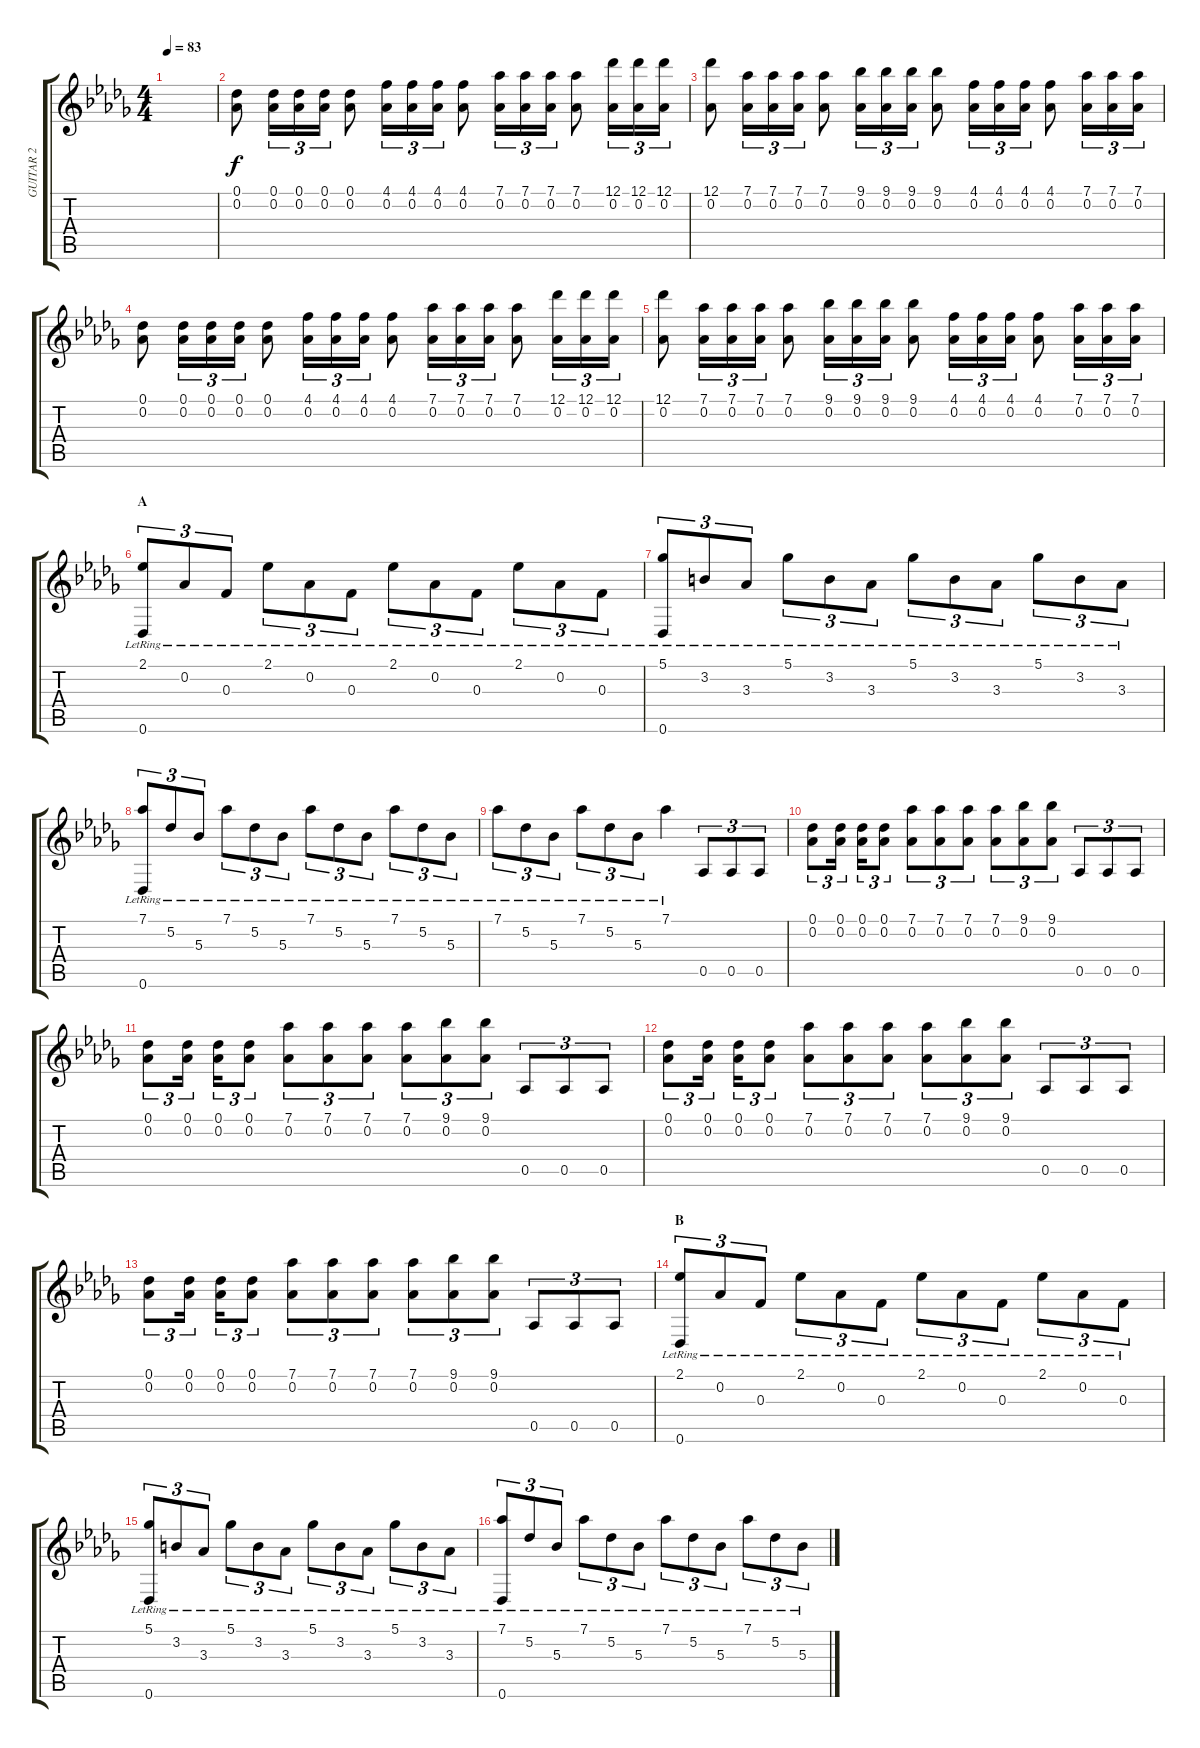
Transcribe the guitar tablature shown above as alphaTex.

\track ("GUITAR 2" "GUITAR 2") {instrument acousticguitarnylon}
\staff {score tabs}
\tuning (Db4 Ab3 F3 Db3 Ab2 Db2) {hide}
\ts (4 4)
\tempo 83
\clef g2
\ks db
|
(0.1 0.2).8 (0.1 0.2).16{tu (3 2)} (0.1 0.2).16{tu (3 2)} (0.1 0.2).16{tu (3 2)} (0.1 0.2).8 (4.1 0.2).16{tu (3 2)} (4.1 0.2).16{tu (3 2)} (4.1 0.2).16{tu (3 2)} (4.1 0.2).8 (7.1 0.2).16{tu (3 2)} (7.1 0.2).16{tu (3 2)} (7.1 0.2).16{tu (3 2)} (7.1 0.2).8 (12.1 0.2).16{tu (3 2)} (12.1 0.2).16{tu (3 2)} (12.1 0.2).16{tu (3 2)} |
(12.1 0.2).8 (7.1 0.2).16{tu (3 2)} (7.1 0.2).16{tu (3 2)} (7.1 0.2).16{tu (3 2)} (7.1 0.2).8 (9.1 0.2).16{tu (3 2)} (9.1 0.2).16{tu (3 2)} (9.1 0.2).16{tu (3 2)} (9.1 0.2).8 (4.1 0.2).16{tu (3 2)} (4.1 0.2).16{tu (3 2)} (4.1 0.2).16{tu (3 2)} (4.1 0.2).8 (7.1 0.2).16{tu (3 2)} (7.1 0.2).16{tu (3 2)} (7.1 0.2).16{tu (3 2)} |
(0.1 0.2).8 (0.1 0.2).16{tu (3 2)} (0.1 0.2).16{tu (3 2)} (0.1 0.2).16{tu (3 2)} (0.1 0.2).8 (4.1 0.2).16{tu (3 2)} (4.1 0.2).16{tu (3 2)} (4.1 0.2).16{tu (3 2)} (4.1 0.2).8 (7.1 0.2).16{tu (3 2)} (7.1 0.2).16{tu (3 2)} (7.1 0.2).16{tu (3 2)} (7.1 0.2).8 (12.1 0.2).16{tu (3 2)} (12.1 0.2).16{tu (3 2)} (12.1 0.2).16{tu (3 2)} |
(12.1 0.2).8 (7.1 0.2).16{tu (3 2)} (7.1 0.2).16{tu (3 2)} (7.1 0.2).16{tu (3 2)} (7.1 0.2).8 (9.1 0.2).16{tu (3 2)} (9.1 0.2).16{tu (3 2)} (9.1 0.2).16{tu (3 2)} (9.1 0.2).8 (4.1 0.2).16{tu (3 2)} (4.1 0.2).16{tu (3 2)} (4.1 0.2).16{tu (3 2)} (4.1 0.2).8 (7.1 0.2).16{tu (3 2)} (7.1 0.2).16{tu (3 2)} (7.1 0.2).16{tu (3 2)} |
\section ("" "A")
(2.1{lr} 0.6{lr}).8{tu (3 2)} 0.2{lr}.8{tu (3 2)} 0.3{lr}.8{tu (3 2)} 2.1{lr}.8{tu (3 2)} 0.2{lr}.8{tu (3 2)} 0.3{lr}.8{tu (3 2)} 2.1{lr}.8{tu (3 2)} 0.2{lr}.8{tu (3 2)} 0.3{lr}.8{tu (3 2)} 2.1{lr}.8{tu (3 2)} 0.2{lr}.8{tu (3 2)} 0.3{lr}.8{tu (3 2)} |
(5.1{lr} 0.6{lr}).8{tu (3 2)} 3.2{lr}.8{tu (3 2)} 3.3{lr}.8{tu (3 2)} 5.1{lr}.8{tu (3 2)} 3.2{lr}.8{tu (3 2)} 3.3{lr}.8{tu (3 2)} 5.1{lr}.8{tu (3 2)} 3.2{lr}.8{tu (3 2)} 3.3{lr}.8{tu (3 2)} 5.1{lr}.8{tu (3 2)} 3.2{lr}.8{tu (3 2)} 3.3{lr}.8{tu (3 2)} |
(7.1{lr} 0.6{lr}).8{tu (3 2)} 5.2{lr}.8{tu (3 2)} 5.3{lr}.8{tu (3 2)} 7.1{lr}.8{tu (3 2)} 5.2{lr}.8{tu (3 2)} 5.3{lr}.8{tu (3 2)} 7.1{lr}.8{tu (3 2)} 5.2{lr}.8{tu (3 2)} 5.3{lr}.8{tu (3 2)} 7.1{lr}.8{tu (3 2)} 5.2{lr}.8{tu (3 2)} 5.3{lr}.8{tu (3 2)} |
7.1{lr}.8{tu (3 2)} 5.2{lr}.8{tu (3 2)} 5.3{lr}.8{tu (3 2)} 7.1{lr}.8{tu (3 2)} 5.2{lr}.8{tu (3 2)} 5.3{lr}.8{tu (3 2)} 7.1{lr}.4 0.5.8{tu (3 2)} 0.5.8{tu (3 2)} 0.5.8{tu (3 2)} |
(0.1 0.2).8{tu (3 2)} (0.1 0.2).16{tu (3 2)} (0.1 0.2).16{tu (3 2)} (0.1 0.2).8{tu (3 2)} (7.1 0.2).8{tu (3 2)} (7.1 0.2).8{tu (3 2)} (7.1 0.2).8{tu (3 2)} (7.1 0.2).8{tu (3 2)} (9.1 0.2).8{tu (3 2)} (9.1 0.2).8{tu (3 2)} 0.5.8{tu (3 2)} 0.5.8{tu (3 2)} 0.5.8{tu (3 2)} |
(0.1 0.2).8{tu (3 2)} (0.1 0.2).16{tu (3 2)} (0.1 0.2).16{tu (3 2)} (0.1 0.2).8{tu (3 2)} (7.1 0.2).8{tu (3 2)} (7.1 0.2).8{tu (3 2)} (7.1 0.2).8{tu (3 2)} (7.1 0.2).8{tu (3 2)} (9.1 0.2).8{tu (3 2)} (9.1 0.2).8{tu (3 2)} 0.5.8{tu (3 2)} 0.5.8{tu (3 2)} 0.5.8{tu (3 2)} |
(0.1 0.2).8{tu (3 2)} (0.1 0.2).16{tu (3 2)} (0.1 0.2).16{tu (3 2)} (0.1 0.2).8{tu (3 2)} (7.1 0.2).8{tu (3 2)} (7.1 0.2).8{tu (3 2)} (7.1 0.2).8{tu (3 2)} (7.1 0.2).8{tu (3 2)} (9.1 0.2).8{tu (3 2)} (9.1 0.2).8{tu (3 2)} 0.5.8{tu (3 2)} 0.5.8{tu (3 2)} 0.5.8{tu (3 2)} |
(0.1 0.2).8{tu (3 2)} (0.1 0.2).16{tu (3 2)} (0.1 0.2).16{tu (3 2)} (0.1 0.2).8{tu (3 2)} (7.1 0.2).8{tu (3 2)} (7.1 0.2).8{tu (3 2)} (7.1 0.2).8{tu (3 2)} (7.1 0.2).8{tu (3 2)} (9.1 0.2).8{tu (3 2)} (9.1 0.2).8{tu (3 2)} 0.5.8{tu (3 2)} 0.5.8{tu (3 2)} 0.5.8{tu (3 2)} |
\section ("" "B")
(2.1{lr} 0.6{lr}).8{tu (3 2)} 0.2{lr}.8{tu (3 2)} 0.3{lr}.8{tu (3 2)} 2.1{lr}.8{tu (3 2)} 0.2{lr}.8{tu (3 2)} 0.3{lr}.8{tu (3 2)} 2.1{lr}.8{tu (3 2)} 0.2{lr}.8{tu (3 2)} 0.3{lr}.8{tu (3 2)} 2.1{lr}.8{tu (3 2)} 0.2{lr}.8{tu (3 2)} 0.3{lr}.8{tu (3 2)} |
(5.1{lr} 0.6{lr}).8{tu (3 2)} 3.2{lr}.8{tu (3 2)} 3.3{lr}.8{tu (3 2)} 5.1{lr}.8{tu (3 2)} 3.2{lr}.8{tu (3 2)} 3.3{lr}.8{tu (3 2)} 5.1{lr}.8{tu (3 2)} 3.2{lr}.8{tu (3 2)} 3.3{lr}.8{tu (3 2)} 5.1{lr}.8{tu (3 2)} 3.2{lr}.8{tu (3 2)} 3.3{lr}.8{tu (3 2)} |
(7.1{lr} 0.6{lr}).8{tu (3 2)} 5.2{lr}.8{tu (3 2)} 5.3{lr}.8{tu (3 2)} 7.1{lr}.8{tu (3 2)} 5.2{lr}.8{tu (3 2)} 5.3{lr}.8{tu (3 2)} 7.1{lr}.8{tu (3 2)} 5.2{lr}.8{tu (3 2)} 5.3{lr}.8{tu (3 2)} 7.1{lr}.8{tu (3 2)} 5.2{lr}.8{tu (3 2)} 5.3{lr}.8{tu (3 2)}
